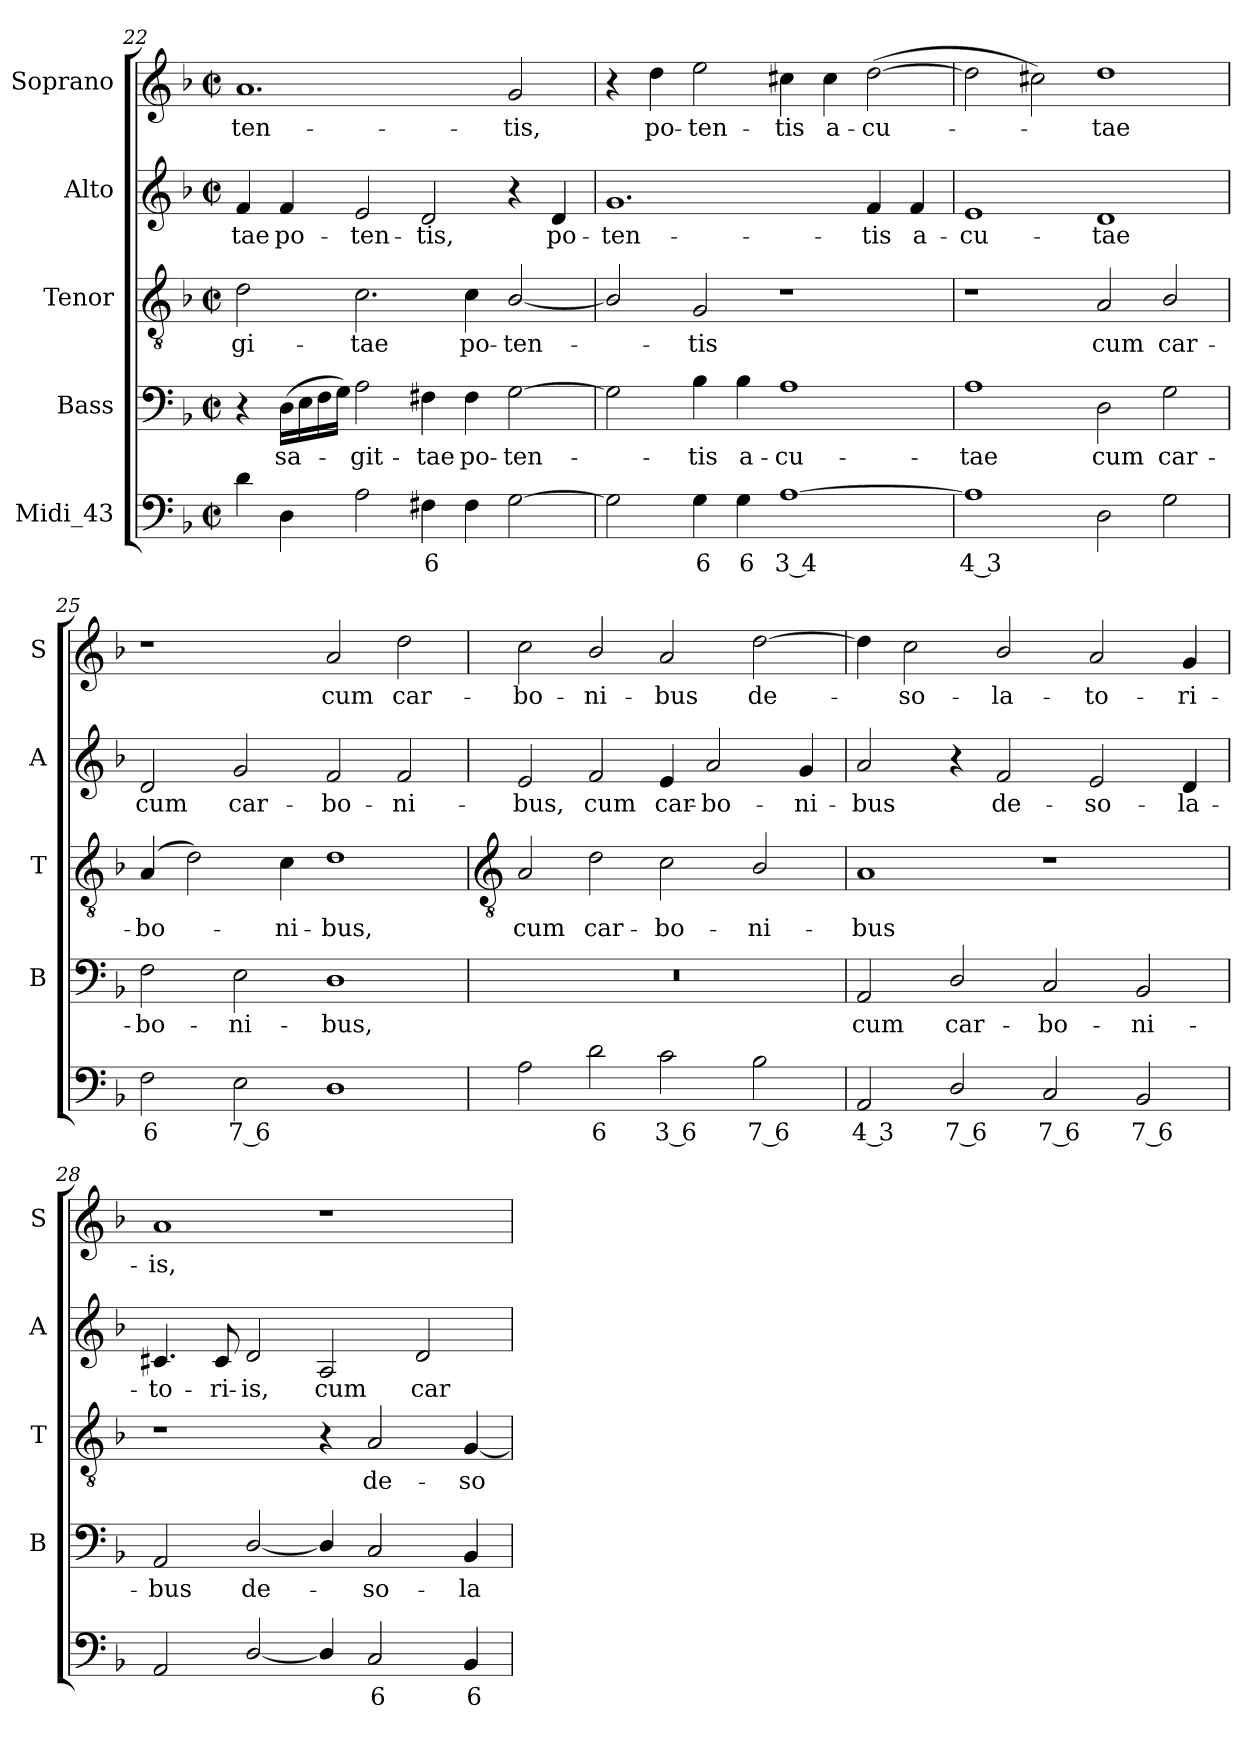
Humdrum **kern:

**kern	**text	**kern	**text	**kern	**text	**kern	**text	**kern	**text
*part5	*part5	*part4	*part4	*part3	*part3	*part2	*part2	*part1	*part1
*staff5	*staff5	*staff4	*staff4	*staff3	*staff3	*staff2	*staff2	*staff1	*staff1
*I"Midi_43	*	*I"Bass	*	*I"Tenor	*	*I"Alto	*	*I"Soprano	*
*	*	*I'B	*	*I'T	*	*I'A	*	*I'S	*
!!LO:LB:g=z
*clefF4	*	*clefF4	*	*clefGv2	*	*clefG2	*	*clefG2	*
*k[b-]	*	*k[b-]	*	*k[b-]	*	*k[b-]	*	*k[b-]	*
*F:	*	*F:	*	*F:	*	*F:	*	*F:	*
*M4/2	*	*M4/2	*	*M4/2	*	*M4/2	*	*M4/2	*
*met(c|)	*	*met(c|)	*	*met(c|)	*	*met(c|)	*	*met(c|)	*
=22	=22	=22	=22	=22	=22	=22	=22	=22	=22
!	!	!	!	!	!LO:LY:b	!	!LO:LY:b	!	!LO:LY:b
4d	.	4r	.	2d	gi-	4f	-tae	1.a	-ten-
!	!	!	!LO:LY:b	!	!	!	!LO:LY:b	!	!
4D	.	(>16DLL	sa-	.	.	4f	po-	.	.
.	.	16E	.	.	.	.	.	.	.
.	.	16F	.	.	.	.	.	.	.
.	.	16GJJ)	.	.	.	.	.	.	.
!	!	!	!LO:LY:b	!	!LO:LY:b	!	!LO:LY:b	!	!
2A	.	2A	git-	2.c	-tae	2e	-ten-	.	.
!	!LO:LY:b	!	!LO:LY:b	!	!	!	!LO:LY:b	!	!
4F#X	6	4F#X	-tae	.	.	2d	-tis,	.	.
!	!	!	!LO:LY:b	!	!LO:LY:b	!	!	!	!
4F#	.	4F#	po-	4c	po-	.	.	.	.
!	!	!	!LO:LY:b	!	!LO:LY:b	!	!	!	!LO:LY:b
[2G	.	[2G	-ten-	[2B-/	-ten-	4r	.	2g	-tis,
!	!	!	!	!	!	!	!LO:LY:b	!	!
.	.	.	.	.	.	4d	po-	.	.
=23	=23	=23	=23	=23	=23	=23	=23	=23	=23
!	!	!	!	!	!	!	!LO:LY:b	!	!
2G]	.	2G]	.	2B-/]	.	1.g	-ten-	4r	.
!	!	!	!	!	!	!	!	!	!LO:LY:b
.	.	.	.	.	.	.	.	4dd	po-
!	!LO:LY:b	!	!LO:LY:b	!	!LO:LY:b	!	!	!	!LO:LY:b
4G	6	4B-	tis	2G	tis	.	.	2ee	-ten-
!	!LO:LY:b	!	!LO:LY:b	!	!	!	!	!	!
4G	6	4B-	a-	.	.	.	.	.	.
!	!LO:LY:b	!	!LO:LY:b	!	!	!	!	!	!LO:LY:b
[1A	3 4	1A	-cu-	1r	.	.	.	4cc#X	-tis
!	!	!	!	!	!	!	!	!	!LO:LY:b
.	.	.	.	.	.	.	.	4cc#	a-
!	!	!	!	!	!	!	!LO:LY:b	!	!LO:LY:b
.	.	.	.	.	.	4f	-tis	(>[2dd	-cu-
!	!	!	!	!	!	!	!LO:LY:b	!	!
.	.	.	.	.	.	4f	a-	.	.
=24	=24	=24	=24	=24	=24	=24	=24	=24	=24
!	!LO:LY:b	!	!LO:LY:b	!	!	!	!LO:LY:b	!	!
1A]	4 3	1A	-tae	1r	.	1e	-cu-	2dd]	.
.	.	.	.	.	.	.	.	2cc#X)	.
!	!	!	!LO:LY:b	!	!LO:LY:b	!	!LO:LY:b	!	!LO:LY:b
2D	.	2D	cum	2A	cum	1d	-tae	1dd	tae
!	!	!	!LO:LY:b	!	!LO:LY:b	!	!	!	!
2G	.	2G	car-	2B-/	car-	.	.	.	.
=25	=25	=25	=25	=25	=25	=25	=25	=25	=25
!	!LO:LY:b	!	!LO:LY:b	!	!LO:LY:b	!	!LO:LY:b	!	!
2F	6	2F	-bo-	(<4A	-bo-	2d	cum	1r	.
.	.	.	.	2d)	.	.	.	.	.
!	!LO:LY:b	!	!LO:LY:b	!	!	!	!LO:LY:b	!	!
2E	7 6	2E	-ni-	.	.	2g	car-	.	.
!	!	!	!	!	!LO:LY:b	!	!	!	!
.	.	.	.	4c	ni-	.	.	.	.
!	!	!	!LO:LY:b	!	!LO:LY:b	!	!LO:LY:b	!	!LO:LY:b
1D	.	1D	-bus,	1d	-bus,	2f	-bo-	2a	cum
!	!	!	!	!	!	!	!LO:LY:b	!	!LO:LY:b
.	.	.	.	.	.	2f	-ni-	2dd	car-
!!LO:LB:g=z
=26	=26	=26	=26	=26	=26	=26	=26	=26	=26
*	*	*	*	*clefGv2	*	*	*	*	*
!	!	!	!	!	!LO:LY:b	!	!LO:LY:b	!	!LO:LY:b
2A	.	0r	.	2A	cum	2e	-bus,	2cc	-bo-
!	!LO:LY:b	!	!	!	!LO:LY:b	!	!LO:LY:b	!	!LO:LY:b
2d	6	.	.	2d	car-	2f	cum	2b-/	-ni-
!	!LO:LY:b	!	!	!	!LO:LY:b	!	!LO:LY:b	!	!LO:LY:b
2c	3 6	.	.	2c	-bo-	4e	car-	2a	-bus
!	!	!	!	!	!	!	!LO:LY:b	!	!
.	.	.	.	.	.	2a	-bo-	.	.
!	!LO:LY:b	!	!	!	!LO:LY:b	!	!	!	!LO:LY:b
2B-	7 6	.	.	2B-/	-ni-	.	.	[2dd	de-
!	!	!	!	!	!	!	!LO:LY:b	!	!
.	.	.	.	.	.	4g	-ni-	.	.
=27	=27	=27	=27	=27	=27	=27	=27	=27	=27
!	!LO:LY:b	!	!LO:LY:b	!	!LO:LY:b	!	!LO:LY:b	!	!
2AA	4 3	2AA	cum	1A	-bus	2a	-bus	4dd]	.
!	!	!	!	!	!	!	!	!	!LO:LY:b
.	.	.	.	.	.	.	.	2cc	so-
!	!LO:LY:b	!	!LO:LY:b	!	!	!	!	!	!
2D/	7 6	2D/	car-	.	.	4r	.	.	.
!	!	!	!	!	!	!	!LO:LY:b	!	!LO:LY:b
.	.	.	.	.	.	2f	de-	2b-/	-la-
!	!LO:LY:b	!	!LO:LY:b	!	!	!	!	!	!
2C	7 6	2C	-bo-	1r	.	.	.	.	.
!	!	!	!	!	!	!	!LO:LY:b	!	!LO:LY:b
.	.	.	.	.	.	2e	-so-	2a	-to-
!	!LO:LY:b	!	!LO:LY:b	!	!	!	!	!	!
2BB-	7 6	2BB-	-ni-	.	.	.	.	.	.
!	!	!	!	!	!	!	!LO:LY:b	!	!LO:LY:b
.	.	.	.	.	.	4d	-la-	4g	-ri-
=28	=28	=28	=28	=28	=28	=28	=28	=28	=28
!	!	!	!LO:LY:b	!	!	!	!LO:LY:b	!	!LO:LY:b
2AA	.	2AA	-bus	1r	.	4.c#	-to-	1a	-is,
!	!	!	!	!	!	!	!LO:LY:b	!	!
.	.	.	.	.	.	8c#	-ri-	.	.
!	!	!	!LO:LY:b	!	!	!	!LO:LY:b	!	!
[2D/	.	[2D/	de-	.	.	2d	-is,	.	.
!	!	!	!	!	!	!	!LO:LY:b	!	!
4D/]	.	4D/]	.	4r	.	2A	cum	1r	.
!	!LO:LY:b	!	!LO:LY:b	!	!LO:LY:b	!	!	!	!
2C	6	2C	so-	2A	de-	.	.	.	.
!	!	!	!	!	!	!	!LO:LY:b	!	!
.	.	.	.	.	.	2d	car-	.	.
!	!LO:LY:b	!	!LO:LY:b	!	!LO:LY:b	!	!	!	!
4BB-	6	4BB-	-la-	[4G	-so-	.	.	.	.
=	=	=	=	=	=	=	=	=	=
*-	*-	*-	*-	*-	*-	*-	*-	*-	*-
